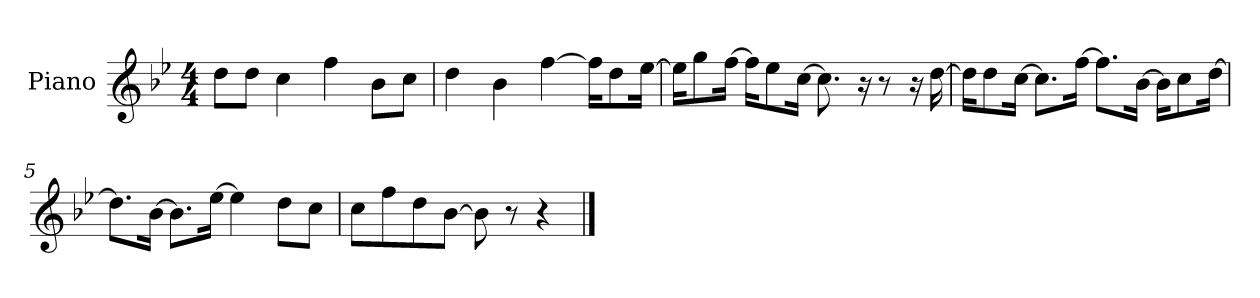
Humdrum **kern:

**kern
*part1
*staff1
*I"Piano
*I'P-no
*clefG2
*k[b-e-]
*M4/4
*MM90
=1
8dd\L
8dd\J
4cc\
4ff\
8b-\L
8cc\J
=2
4dd\
4b-\
[4ff\
16ff\KL]
8dd\
[16ee-\Jk
=3
16ee-\KL]
8gg\
[16ff\Jk
16ff\KL]
8ee-\
[16cc\Jk
8.cc\]
16r
8r
16r
[16dd\
=4
16dd\KL]
8dd\
[16cc\Jk
8.cc\L]
[16ff\Jk
8.ff\L]
[16b-\Jk
16b-\KL]
8cc\
[16dd\Jk
!!LO:LB:g=z
=5
8.dd\L]
[16b-\Jk
8.b-\L]
[16ee-\Jk
4ee-\]
8dd\L
8cc\J
=6
8cc\L
8ff\
8dd\
[8b-\J
8b-\]
8r
4r
==
*-
